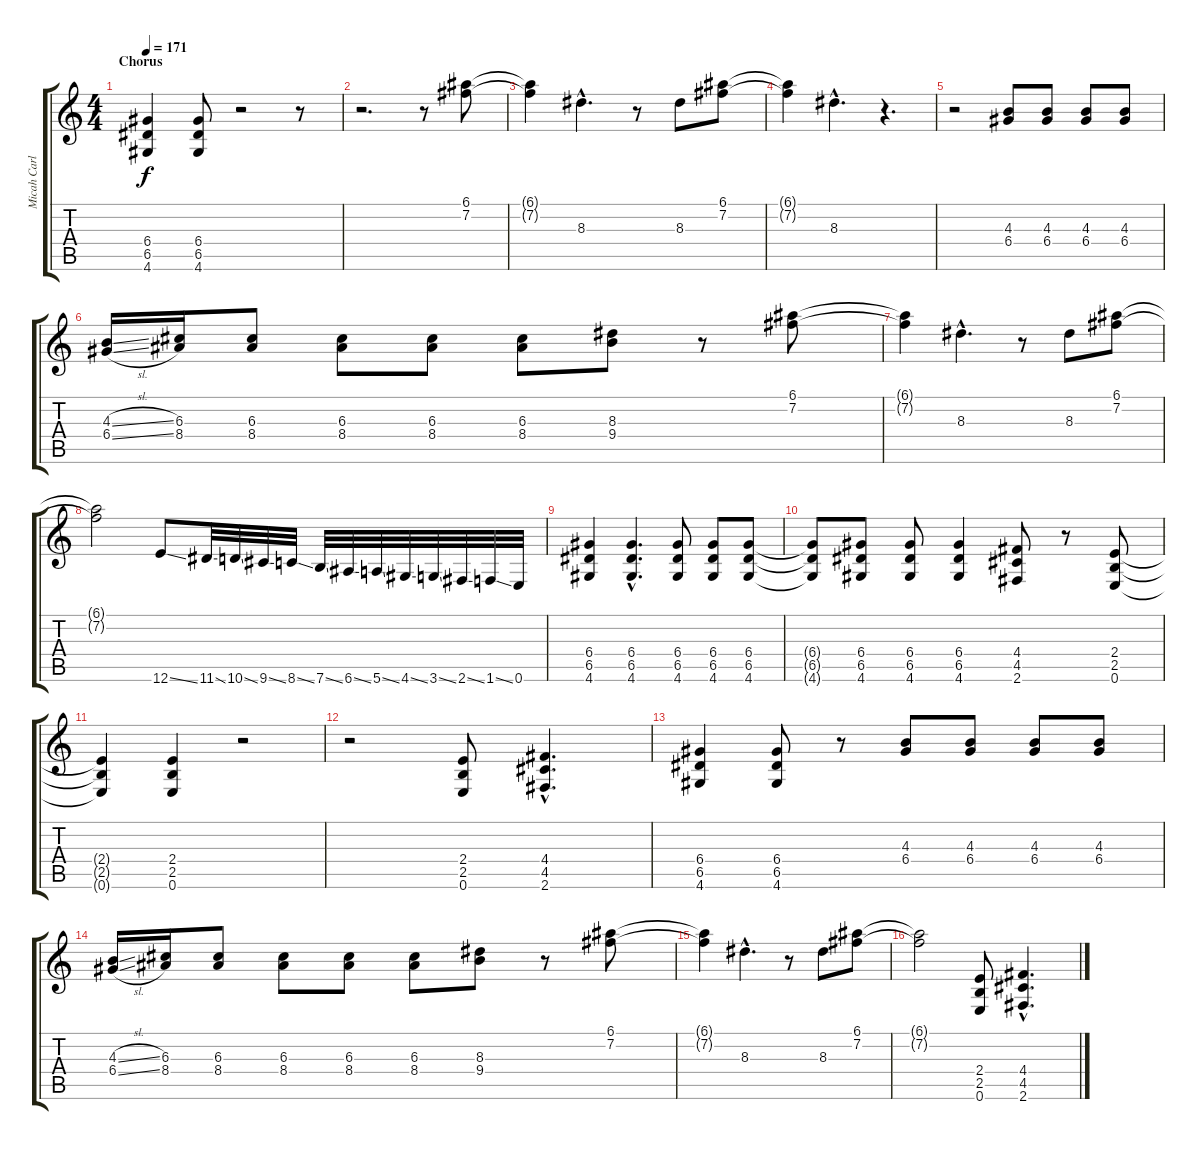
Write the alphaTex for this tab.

\track ("Micah Carli (Guitar)" "Micah Carl") {instrument electricguitarjazz}
\staff {score tabs}
\tuning (E4 B3 G3 D3 A2 E2) {hide}
\ts (4 4)
\section ("" "Chorus")
\tempo 171
\clef g2
\ks c
(6.4 6.5 4.6).4{dy f} (6.4 6.5 4.6).8 r.2 r.8 |
r.2{d} r.8 (6.1 7.2).8 |
(6.1{t} 7.2{t}).4 8.3{hac}.4{d} r.8 8.3.8 (6.1 7.2).8 |
(6.1{t} 7.2{t}).4 8.3{hac}.4{d} r.4{d} |
r.2 (4.3 6.4).8 (4.3 6.4).8 (4.3 6.4).8 (4.3 6.4).8 |
(4.3{sl} 6.4{sl}).16 (6.3 8.4).16 (6.3 8.4).8 (6.3 8.4).8 (6.3 8.4).8 (6.3 8.4).8 (8.3 9.4).8 r.8 (6.1 7.2).8 |
(6.1{t} 7.2{t}).4 8.3{hac}.4{d} r.8 8.3.8 (6.1 7.2).8 |
(6.1{t} 7.2{t}).2 12.6{ss}.8 11.6{ss}.32 10.6{ss}.32 9.6{ss}.32 8.6{ss}.32 7.6{ss}.32 6.6{ss}.32 5.6{ss}.32 4.6{ss}.32 3.6{ss}.32 2.6{ss}.32 1.6{ss}.32 0.6.32 |
(6.4 6.5 4.6).4 (6.4{hac} 6.5{hac} 4.6{hac}).4{d} (6.4 6.5 4.6).8 (6.4 6.5 4.6).8 (6.4 6.5 4.6).8 |
(6.4{t} 6.5{t} 4.6{t}).8 (6.4 6.5 4.6).8 (6.4 6.5 4.6).8 (6.4 6.5 4.6).4 (4.4 4.5 2.6).8 r.8 (2.4 2.5 0.6).8 |
(2.4{t} 2.5{t} 0.6{t}).4 (2.4 2.5 0.6).4 r.2 |
r.2 (2.4 2.5 0.6).8 (4.4{hac} 4.5{hac} 2.6{hac}).4{d} |
(6.4 6.5 4.6).4 (6.4 6.5 4.6).8 r.8 (4.3 6.4).8 (4.3 6.4).8 (4.3 6.4).8 (4.3 6.4).8 |
(4.3{sl} 6.4{sl}).16 (6.3 8.4).16 (6.3 8.4).8 (6.3 8.4).8 (6.3 8.4).8 (6.3 8.4).8 (8.3 9.4).8 r.8 (6.1 7.2).8 |
(6.1{t} 7.2{t}).4 8.3{hac}.4{d} r.8 8.3.8 (6.1 7.2).8 |
(6.1{t} 7.2{t}).2 (2.4 2.5 0.6).8 (4.4{hac} 4.5{hac} 2.6{hac}).4{d}
